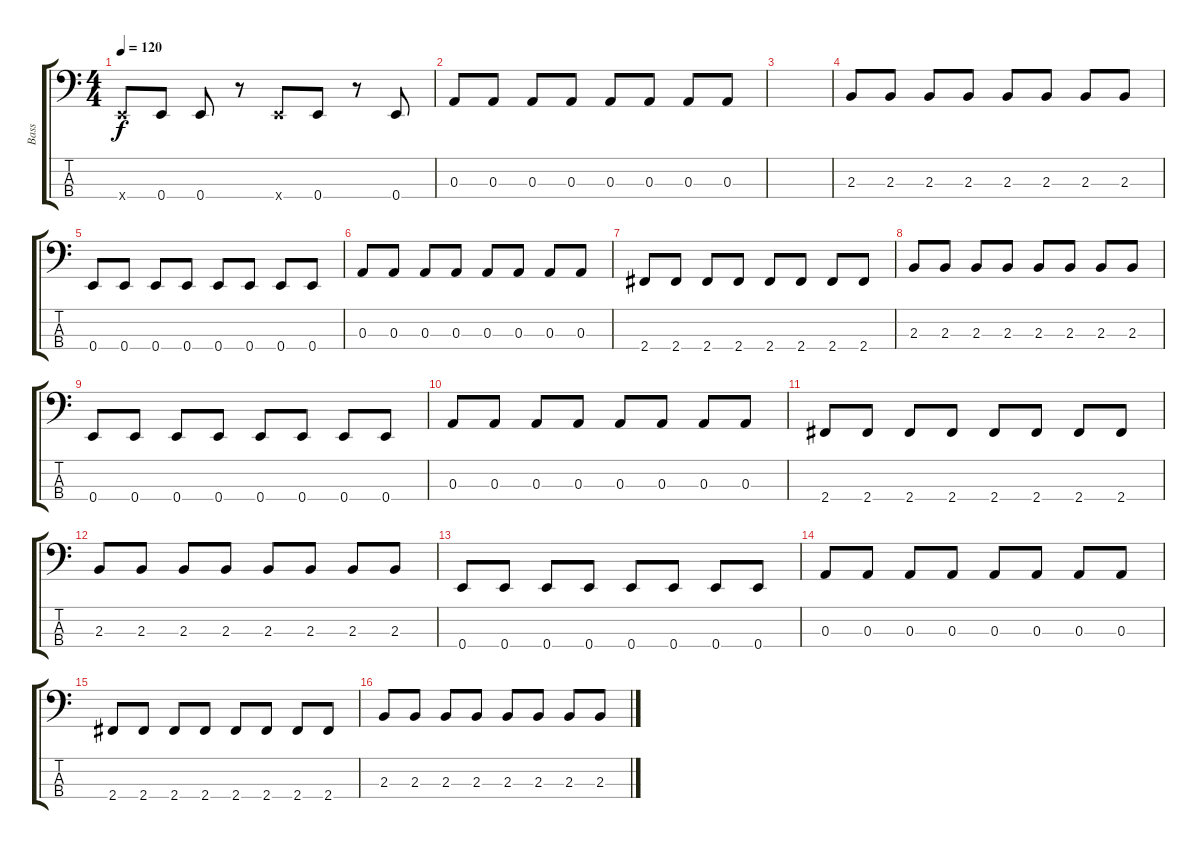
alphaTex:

\track ("Bass" "Bass") {instrument electricbasspick}
\staff {score tabs}
\tuning (G2 D2 A1 E1) {hide}
\ts (4 4)
\tempo 120
\clef f4
\ks c
0.4{x}.8{dy f} 0.4.8 0.4.8 r.8 0.4{x}.8 0.4.8 r.8 0.4.8 |
0.3.8 0.3.8 0.3.8 0.3.8 0.3.8 0.3.8 0.3.8 0.3.8 |
|
2.3.8 2.3.8 2.3.8 2.3.8 2.3.8 2.3.8 2.3.8 2.3.8 |
0.4.8 0.4.8 0.4.8 0.4.8 0.4.8 0.4.8 0.4.8 0.4.8 |
0.3.8 0.3.8 0.3.8 0.3.8 0.3.8 0.3.8 0.3.8 0.3.8 |
2.4.8 2.4.8 2.4.8 2.4.8 2.4.8 2.4.8 2.4.8 2.4.8 |
2.3.8 2.3.8 2.3.8 2.3.8 2.3.8 2.3.8 2.3.8 2.3.8 |
0.4.8 0.4.8 0.4.8 0.4.8 0.4.8 0.4.8 0.4.8 0.4.8 |
0.3.8 0.3.8 0.3.8 0.3.8 0.3.8 0.3.8 0.3.8 0.3.8 |
2.4.8 2.4.8 2.4.8 2.4.8 2.4.8 2.4.8 2.4.8 2.4.8 |
2.3.8 2.3.8 2.3.8 2.3.8 2.3.8 2.3.8 2.3.8 2.3.8 |
0.4.8 0.4.8 0.4.8 0.4.8 0.4.8 0.4.8 0.4.8 0.4.8 |
0.3.8 0.3.8 0.3.8 0.3.8 0.3.8 0.3.8 0.3.8 0.3.8 |
2.4.8 2.4.8 2.4.8 2.4.8 2.4.8 2.4.8 2.4.8 2.4.8 |
2.3.8 2.3.8 2.3.8 2.3.8 2.3.8 2.3.8 2.3.8 2.3.8
